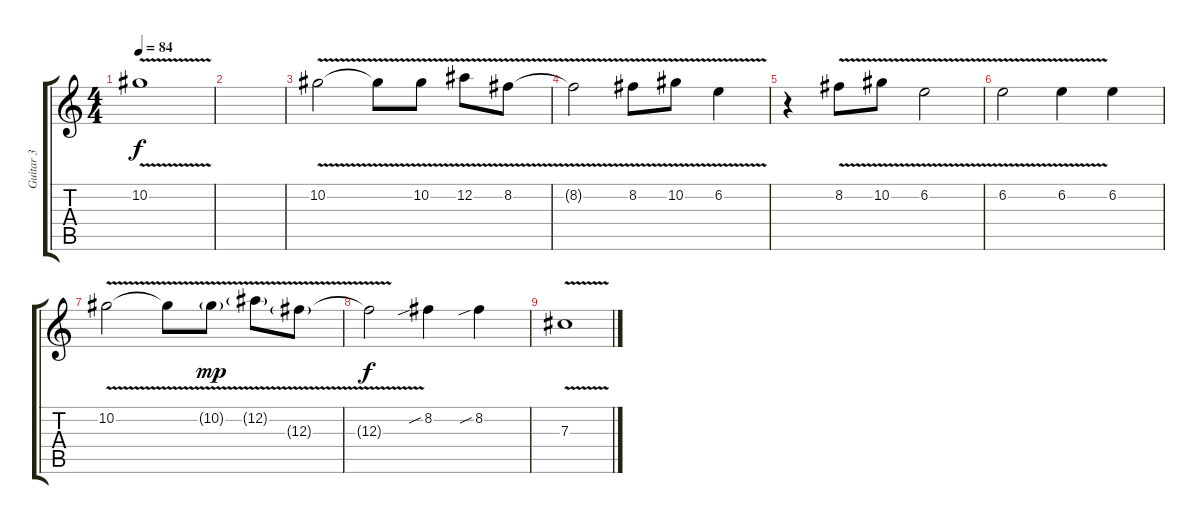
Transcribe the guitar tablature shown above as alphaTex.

\track ("Guitar 3" "Guitar 3") {instrument electricguitarmuted}
\staff {score tabs}
\tuning (Eb4 Bb3 Gb3 Db3 Ab2 Db2) {hide}
\ts (4 4)
\tempo 84
\clef g2
\ks c
10.2{v}.1{dy f} |
|
10.2{v}.2 10.2{t}.8 10.2{v}.8 12.2{v}.8 8.2{v}.8 |
8.2{t}.2 8.2{v}.8 10.2{v}.8 6.2{v}.4 |
r.4 8.2{v}.8 10.2{v}.8 6.2{v}.2 |
6.2{v}.2 6.2{v}.4 6.2.4 |
10.2{v}.2 10.2{t}.8 10.2{v g}.8{dy mp} 12.2{v g}.8 12.3{v g}.8 |
12.3{t}.2{dy f} 8.2{sib}.4 8.2{sib}.4 |
7.3{v}.1
